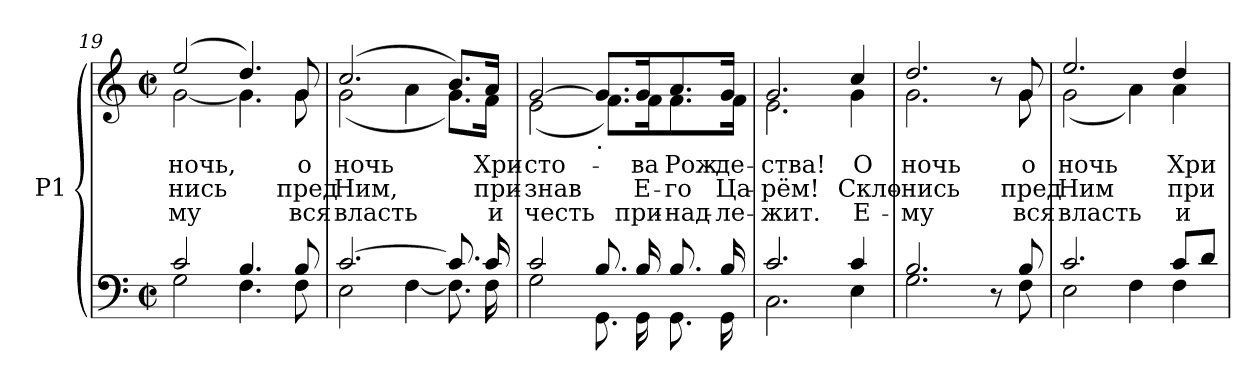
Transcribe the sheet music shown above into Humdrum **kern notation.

**kern	**kern	**text	**text	**text
*part1	*part1	*part1	*part1	*part1
*staff2	*staff1	*staff1	*staff1	*staff1
*I"P1	*	*	*	*
*clefF4	*clefG2	*	*	*
*k[]	*k[]	*	*	*
*C:	*C:	*	*	*
*M2/2	*M2/2	*	*	*
*met(c|)	*met(c|)	*	*	*
=19	=19	=19	=19	=19
*^	*	*	*	*
!	!	!	!LO:LY:b:color=#000000	!LO:LY:b:color=#000000	!LO:LY:b:color=#000000
*	*	*^	*	*	*
2ci/	2Gi\	(2eei/	[<2gi\	ночь,	-нись	-му
4.Bi/	4.Fi\	4.ddi/)	4.gi\]	.	.	.
!	!	!	!	!LO:LY:b:color=#000000	!LO:LY:b:color=#000000	!LO:LY:b:color=#000000
8Bi/	8Fi\	8gi/	8gi\	о	пред	вся
!!LO:LB:g=z	!!
=20	=20	=20	=20	=20	=20	=20
!	!	!	!	!LO:LY:b:color=#000000	!LO:LY:b:color=#000000	!LO:LY:b:color=#000000
[>2.ci/	2Ei\	(2.cci/	(2gi\	ночь	Ним,	власть
.	[<4Fi\	.	4ai\	.	.	.
8.ci/]	8.Fi\]	8.bi/L)	8.gi\L)	.	.	.
!	!	!	!	!LO:LY:b:color=#000000	!LO:LY:b:color=#000000	!LO:LY:b:color=#000000
16ci/	16Fi\	16ai/Jk	16fi\Jk	Хри-	при-	и
=21	=21	=21	=21	=21	=21	=21
!	!	!	!	!LO:LY:b:color=#000000	!LO:LY:b:color=#000000	!LO:LY:b:color=#000000
2ci/	2Gi\	[>2gi/	(2ei\	-сто-	-знав	честь
!	!	!LO:TX:b:t=.	!	!	!	!
8.Bi/	8.GGi\	8.gi/L]	8.fi\L)	.	.	.
!	!	!	!	!LO:LY:b:color=#000000	!LO:LY:b:color=#000000	!LO:LY:b:color=#000000
16Bi/	16GGi\	16gi/K	16fi\K	-ва	Е-	при-
!	!	!	!	!LO:LY:b:color=#000000	!LO:LY:b:color=#000000	!LO:LY:b:color=#000000
8.Bi/	8.GGi\	8.ai/	8.fi\	Рож-	-го	-над-
!	!	!	!	!LO:LY:b:color=#000000	!LO:LY:b:color=#000000	!LO:LY:b:color=#000000
16Bi/	16GGi\	16gi/Jk	16fi\Jk	-де-	Ца-	-ле-
=22	=22	=22	=22	=22	=22	=22
!	!	!	!	!LO:LY:b:color=#000000	!LO:LY:b:color=#000000	!LO:LY:b:color=#000000
2.ci/	2.Ci\	2.gi/	2.ei\	-ства!	-рём!	-жит.
!	!	!	!	!LO:LY:b:color=#000000	!LO:LY:b:color=#000000	!LO:LY:b:color=#000000
4ci/	4Ei\	4cci/	4gi\	О	Скло-	Е-
=23	=23	=23	=23	=23	=23	=23
!	!	!	!	!LO:LY:b:color=#000000	!LO:LY:b:color=#000000	!LO:LY:b:color=#000000
2.Bi/	2.Gi\	2.ddi/	2.gi\	ночь	-нись	-му
8r	8ryy	8r	8ryy	.	.	.
!	!	!	!	!LO:LY:b:color=#000000	!LO:LY:b:color=#000000	!LO:LY:b:color=#000000
8Bi/	8Fi\	8gi/	8gi\	о	пред	вся
=24	=24	=24	=24	=24	=24	=24
!	!	!	!	!LO:LY:b:color=#000000	!LO:LY:b:color=#000000	!LO:LY:b:color=#000000
2.ci/	2Ei\	2.eei/	(2gi\	ночь	Ним	власть
.	4Fi\	.	4ai\)	.	.	.
!	!	!	!	!LO:LY:b:color=#000000	!LO:LY:b:color=#000000	!LO:LY:b:color=#000000
8ci/L	4Fi\	4ddi/	4ai\	Хри-	при-	и
8di/J	.	.	.	.	.	.
*v	*v	*	*	*	*	*
*	*v	*v	*	*	*
=	=	=	=	=
*-	*-	*-	*-	*-
